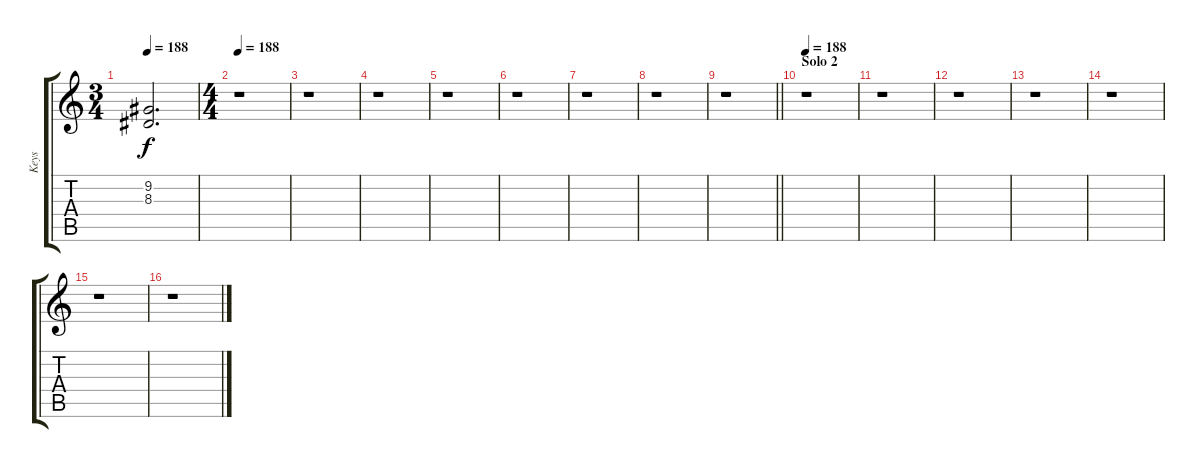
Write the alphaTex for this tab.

\track ("Keys" "Keys") {instrument fx8scifi}
\staff {score tabs}
\tuning (E4 B3 G3 D3 A2 E2) {hide}
\ts (3 4)
\tempo 188
\clef g2
\ks c
(9.2 8.3).2{d dy f} |
\ts (4 4)
\tempo 188
r.1 |
r.1 |
r.1 |
r.1 |
r.1 |
r.1 |
r.1 |
\barLineRight lightlight
r.1 |
\section ("" "Solo 2")
\tempo 188
r.1 |
r.1 |
r.1 |
r.1 |
r.1 |
r.1 |
r.1
